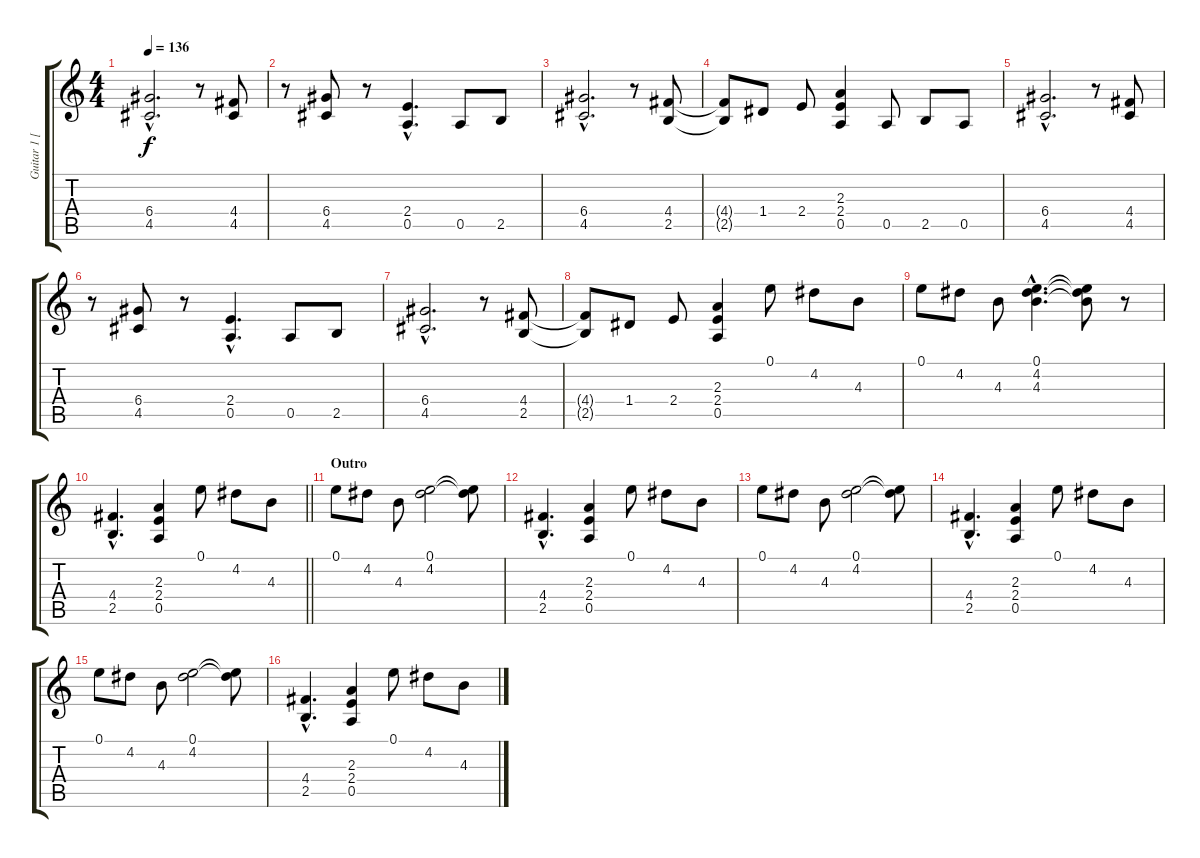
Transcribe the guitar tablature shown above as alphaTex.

\track ("Guitar 1 [Rhythm]" "Guitar 1 [") {instrument overdrivenguitar}
\staff {score tabs}
\tuning (E4 B3 G3 D3 A2 E2) {hide}
\ts (4 4)
\tempo 136
\clef g2
\ks c
(6.4{hac} 4.5{hac}).2{d dy f} r.8 (4.4 4.5).8 |
r.8 (6.4 4.5).8 r.8 (2.4{hac} 0.5{hac}).4{d} 0.5.8 2.5.8 |
(6.4{hac} 4.5{hac}).2{d} r.8 (4.4 2.5).8 |
(4.4{t} 2.5{t}).8 1.4.8 2.4.8 (2.3 2.4 0.5).4 0.5.8 2.5.8 0.5.8 |
(6.4{hac} 4.5{hac}).2{d} r.8 (4.4 4.5).8 |
r.8 (6.4 4.5).8 r.8 (2.4{hac} 0.5{hac}).4{d} 0.5.8 2.5.8 |
(6.4{hac} 4.5{hac}).2{d} r.8 (4.4 2.5).8 |
(4.4{t} 2.5{t}).8 1.4.8 2.4.8 (2.3 2.4 0.5).4 0.1.8 4.2.8 4.3.8 |
0.1.8 4.2.8 4.3.8 (0.1{hac} 4.2{hac} 4.3{hac}).4{d} (0.1{t} 4.2{t} 4.3{t}).8 r.8 |
\barLineRight lightlight
(4.4{hac} 2.5{hac}).4{d} (2.3 2.4 0.5).4 0.1.8 4.2.8 4.3.8 |
\section ("" "Outro")
0.1.8 4.2.8 4.3.8 (0.1 4.2).2 (0.1{t} 4.2{t}).8 |
(4.4{hac} 2.5{hac}).4{d} (2.3 2.4 0.5).4 0.1.8 4.2.8 4.3.8 |
0.1.8 4.2.8 4.3.8 (0.1 4.2).2 (0.1{t} 4.2{t}).8 |
(4.4{hac} 2.5{hac}).4{d} (2.3 2.4 0.5).4 0.1.8 4.2.8 4.3.8 |
0.1.8 4.2.8 4.3.8 (0.1 4.2).2 (0.1{t} 4.2{t}).8 |
(4.4{hac} 2.5{hac}).4{d} (2.3 2.4 0.5).4 0.1.8 4.2.8 4.3.8
